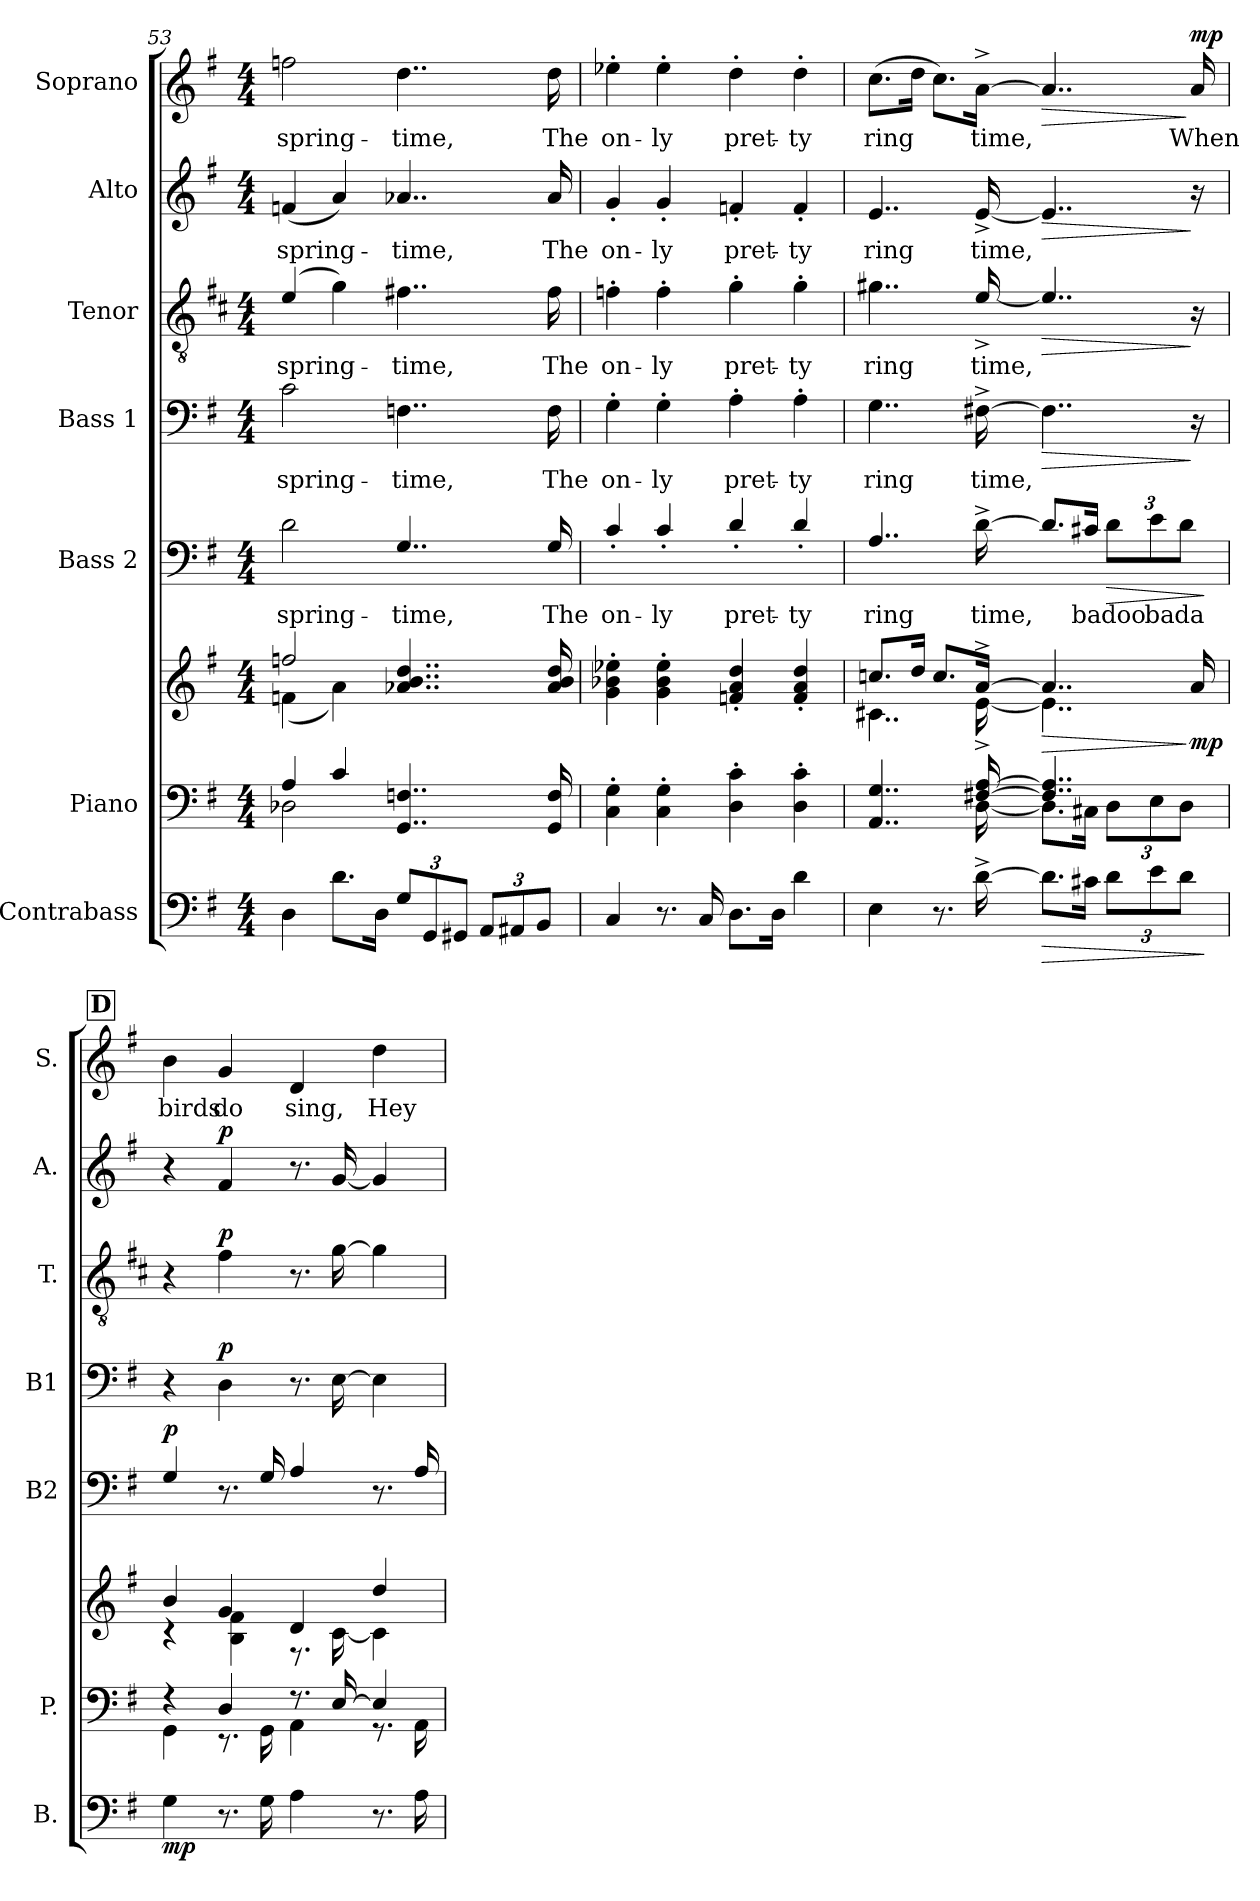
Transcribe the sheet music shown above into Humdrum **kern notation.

**kern	**dynam	**kern	**kern	**dynam	**kern	**text	**dynam	**kern	**text	**dynam	**kern	**text	**dynam	**kern	**text	**dynam	**kern	**text	**dynam
*part7	*part7	*part6	*part6	*part6	*part5	*part5	*part5	*part4	*part4	*part4	*part3	*part3	*part3	*part2	*part2	*part2	*part1	*part1	*part1
*staff8	*staff8	*staff7	*staff6	*staff6/7	*staff5	*staff5	*staff5	*staff4	*staff4	*staff4	*staff3	*staff3	*staff3	*staff2	*staff2	*staff2	*staff1	*staff1	*staff1
*I"Contrabass	*	*I"Piano	*	*	*I"Bass 2	*	*	*I"Bass 1	*	*	*I"Tenor	*	*	*I"Alto	*	*	*I"Soprano	*	*
*I'B.	*	*I'P.	*	*	*I'B2	*	*	*I'B1	*	*	*I'T.	*	*	*I'A.	*	*	*I'S.	*	*
!!LO:PB:g=z
*clefF4	*	*clefF4	*clefG2	*	*clefF4	*	*	*clefF4	*	*	*clefGv2	*	*	*clefG2	*	*	*clefG2	*	*
*	*	*	*	*	*ITrd12c21	*	*	*	*	*	*ITrd4c7	*	*	*	*	*	*	*	*
*k[f#]	*	*k[f#]	*k[f#]	*	*k[f#]	*	*	*k[f#]	*	*	*k[f#]	*	*	*k[f#]	*	*	*k[f#]	*	*
*M4/4	*	*M4/4	*M4/4	*	*M4/4	*	*	*M4/4	*	*	*M4/4	*	*	*M4/4	*	*	*M4/4	*	*
=53	=53	=53	=53	=53	=53	=53	=53	=53	=53	=53	=53	=53	=53	=53	=53	=53	=53	=53	=53
*	*	*^	*^	*	*	*	*	*	*	*	*	*	*	*	*	*	*	*	*
!	!	!	!	!	!	!	!	!LO:LY:b	!	!	!LO:LY:b	!	!	!LO:LY:b	!	!	!LO:LY:b	!	!	!LO:LY:b	!
4D\	.	4A/	2D-X\	2ffn/	(<4fn\	.	2D\	spring-	.	2c\	spring-	.	(>4A/	spring-	.	(<4fn/	spring-	.	2ffn\	spring-	.
8.d\L	.	4c/	.	.	4a\)	.	.	.	.	.	.	.	4c\)	.	.	4a/)	.	.	.	.	.
16D\Jk	.	.	.	.	.	.	.	.	.	.	.	.	.	.	.	.	.	.	.	.	.
*Xbrackettup	*	*	*	*	*	*	*	*	*	*	*	*	*	*	*	*	*	*	*	*	*
!	!	!	!	!	!	!	!	!LO:LY:b	!	!	!LO:LY:b	!	!	!LO:LY:b	!	!	!LO:LY:b	!	!	!LO:LY:b	!
12G/L	.	4..GG/ 4..Fn/	2ryy	4..a-X/ 4..b/ 4..dd/	2ryy	.	4..GG/	-time,	.	4..Fn\	-time,	.	4..Bn\	-time,	.	4..a-X/	-time,	.	4..dd\	-time,	.
12GG/	.	.	.	.	.	.	.	.	.	.	.	.	.	.	.	.	.	.	.	.	.
12GG#X/J	.	.	.	.	.	.	.	.	.	.	.	.	.	.	.	.	.	.	.	.	.
12AA/L	.	.	.	.	.	.	.	.	.	.	.	.	.	.	.	.	.	.	.	.	.
12AA#X/	.	.	.	.	.	.	.	.	.	.	.	.	.	.	.	.	.	.	.	.	.
12BB/J	.	.	.	.	.	.	.	.	.	.	.	.	.	.	.	.	.	.	.	.	.
!	!	!	!	!	!	!	!	!LO:LY:b	!	!	!LO:LY:b	!	!	!LO:LY:b	!	!	!LO:LY:b	!	!	!LO:LY:b	!
.	.	16GG/ 16F/	.	16a-/ 16b/ 16dd/	.	.	16GG/	The	.	16F\	The	.	16B\	The	.	16a-/	The	.	16dd\	The	.
*	*	*v	*v	*	*	*	*	*	*	*	*	*	*	*	*	*	*	*	*	*	*
*	*	*	*v	*v	*	*	*	*	*	*	*	*	*	*	*	*	*	*	*	*
=54	=54	=54	=54	=54	=54	=54	=54	=54	=54	=54	=54	=54	=54	=54	=54	=54	=54	=54	=54
!	!	!	!	!	!	!LO:LY:b	!	!	!LO:LY:b	!	!	!LO:LY:b	!	!	!LO:LY:b	!	!	!LO:LY:b	!
4C/	.	4C\' 4G\'	4g\' 4b-X\' 4ee-X\'	.	4C'/	on-	.	4G'\	on-	.	4B-X'\	on-	.	4g'/	on-	.	4ee-X'\	on-	.
!	!	!	!	!	!	!LO:LY:b	!	!	!LO:LY:b	!	!	!LO:LY:b	!	!	!LO:LY:b	!	!	!LO:LY:b	!
8.r	.	4C\' 4G\'	4g\' 4b-\' 4ee-\'	.	4C'/	-ly	.	4G'\	-ly	.	4B-'\	-ly	.	4g'/	-ly	.	4ee-'\	-ly	.
16C/	.	.	.	.	.	.	.	.	.	.	.	.	.	.	.	.	.	.	.
!	!	!	!	!	!	!LO:LY:b	!	!	!LO:LY:b	!	!	!LO:LY:b	!	!	!LO:LY:b	!	!	!LO:LY:b	!
8.D\L	.	4D\' 4c\'	4fn/' 4a/' 4dd/'	.	4D'/	pret-	.	4A'\	pret-	.	4c'\	pret-	.	4fn'/	pret-	.	4dd'\	pret-	.
16D\Jk	.	.	.	.	.	.	.	.	.	.	.	.	.	.	.	.	.	.	.
!	!	!	!	!	!	!LO:LY:b	!	!	!LO:LY:b	!	!	!LO:LY:b	!	!	!LO:LY:b	!	!	!LO:LY:b	!
4d\	.	4D\' 4c\'	4f/' 4a/' 4dd/'	.	4D'/	-ty	.	4A'\	-ty	.	4c'\	-ty	.	4f'/	-ty	.	4dd'\	-ty	.
=55	=55	=55	=55	=55	=55	=55	=55	=55	=55	=55	=55	=55	=55	=55	=55	=55	=55	=55	=55
*	*	*^	*^	*	*	*	*	*	*	*	*	*	*	*	*	*	*	*	*
!	!	!	!	!	!	!	!	!LO:LY:b	!	!	!LO:LY:b	!	!	!LO:LY:b	!	!	!LO:LY:b	!	!	!LO:LY:b	!
4E\	.	4..AA/ 4..G/	4..ryy	8.ccn/L	4..c#X\	.	4..AA/	ring	.	4..G\	ring	.	4..c#X\	ring	.	4..e/	ring	.	(>8.cc\L	ring	.
.	.	.	.	16dd/Jk	.	.	.	.	.	.	.	.	.	.	.	.	.	.	16dd\Jk	.	.
8.r	.	.	.	8.cc/L	.	.	.	.	.	.	.	.	.	.	.	.	.	.	8.cc\L)	.	.
!	!	!	!	!	!	!	!	!LO:LY:b	!	!	!LO:LY:b	!	!	!LO:LY:b	!	!	!LO:LY:b	!	!	!LO:LY:b	!
[16d^\	.	[16F#X/^ [16A/^	[16D\	[16a^/Jk	[16e\	.	[16D^\	time,	.	[16F#X^\	time,	.	[16A^/	time,	.	[16e^/	time,	.	[16a^\Jk	time,	.
!	!LO:HP:b	!	!	!	!	!LO:HP:b	!	!	!	!	!	!LO:HP:b	!	!	!LO:HP:b	!	!	!LO:HP:b	!	!	!LO:HP:b
8.d\L]	>	4..F#/] 4..A/]	8.D\L]	4..a/]	4..e\]	>	8.D/L]	.	.	4..F#\]	.	>	4..A/]	.	>	4..e/]	.	>	4..a/]	.	>
!	!	!	!	!	!	!	!	!LO:LY:b	!	!	!	!	!	!	!	!	!	!	!	!	!
16c#X\Jk	.	.	16C#X\Jk	.	.	.	16C#X/Jk	ba	.	.	.	.	.	.	.	.	.	.	.	.	.
*	*	*	*Xbrackettup	*	*	*	*Xbrackettup	*	*	*	*	*	*	*	*	*	*	*	*	*	*
!	!	!	!	!	!	!	!	!LO:LY:b	!LO:HP:b	!	!	!	!	!	!	!	!	!	!	!	!
12d\L	.	.	12D\L	.	.	.	12D\L	doo	>	.	.	.	.	.	.	.	.	.	.	.	.
!	!	!	!	!	!	!	!	!LO:LY:b	!	!	!	!	!	!	!	!	!	!	!	!	!
12e\	.	.	12E\	.	.	.	12E\	ba	.	.	.	.	.	.	.	.	.	.	.	.	.
!	!	!	!	!	!	!	!	!LO:LY:b	!	!	!	!	!	!	!	!	!	!	!	!	!
12d\J	.	.	12D\J	.	.	.	12D\J	da	.	.	.	.	.	.	.	.	.	.	.	.	.
!	!	!	!	!	!	!LO:DY:n=1:b	!	!	!	!	!	!	!	!	!	!	!	!	!	!LO:LY:b	!LO:DY:n=1:b
.	.	16ryy	.	16a/	16ryy	] mp	.	.	.	16r	.	]	16r	.	]	16r	.	]	16a/	When	] mp
*	*	*v	*v	*	*	*	*	*	*	*	*	*	*	*	*	*	*	*	*	*	*
*	*	*	*v	*v	*	*	*	*	*	*	*	*	*	*	*	*	*	*	*	*
.	]	.	.	.	.	.	]	.	.	.	.	.	.	.	.	.	.	.	.
!!LO:REH:place=s1:a:B:fs=14:t=D
=56	=56	=56	=56	=56	=56	=56	=56	=56	=56	=56	=56	=56	=56	=56	=56	=56	=56	=56	=56
*	*	*^	*^	*	*	*	*	*	*	*	*	*	*	*	*	*	*	*	*
!	!LO:DY:b	!	!	!	!	!	!	!	!LO:DY:b	!	!	!	!	!	!	!	!	!	!	!LO:LY:b	!
4G\	mp	4r	4GG\	4b/	4r	.	4GG/	.	p	4r	.	.	4r	.	.	4r	.	.	4b\	birds	.
!	!	!	!	!	!	!	!	!	!	!	!	!LO:DY:b	!	!	!LO:DY:b	!	!	!LO:DY:b	!	!LO:LY:b	!
8.r	.	4D/	8.r	4g/	4B\ 4f#\	.	8.r	.	.	4D\	.	p	4B\	.	p	4f#/	.	p	4g/	do	.
16G\	.	.	16GG\	.	.	.	16GG/	.	.	.	.	.	.	.	.	.	.	.	.	.	.
!	!	!	!	!	!	!	!	!	!	!	!	!	!	!	!	!	!	!	!	!LO:LY:b	!
4A\	.	8.r	4AA\	4d/	8.r	.	4AA/	.	.	8.r	.	.	8.r	.	.	8.r	.	.	4d/	sing,	.
.	.	[16E/	.	.	[16c\	.	.	.	.	[16E\	.	.	[16c\	.	.	[16g/	.	.	.	.	.
!	!	!	!	!	!	!	!	!	!	!	!	!	!	!	!	!	!	!	!	!LO:LY:b	!
8.r	.	4E/]	8.r	4dd/	4c\]	.	8.r	.	.	4E\]	.	.	4c\]	.	.	4g/]	.	.	4dd\	Hey	.
16A\	.	.	16AA\	.	.	.	16AA/	.	.	.	.	.	.	.	.	.	.	.	.	.	.
*	*	*v	*v	*	*	*	*	*	*	*	*	*	*	*	*	*	*	*	*	*	*
*	*	*	*v	*v	*	*	*	*	*	*	*	*	*	*	*	*	*	*	*	*
=	=	=	=	=	=	=	=	=	=	=	=	=	=	=	=	=	=	=	=
*-	*-	*-	*-	*-	*-	*-	*-	*-	*-	*-	*-	*-	*-	*-	*-	*-	*-	*-	*-
